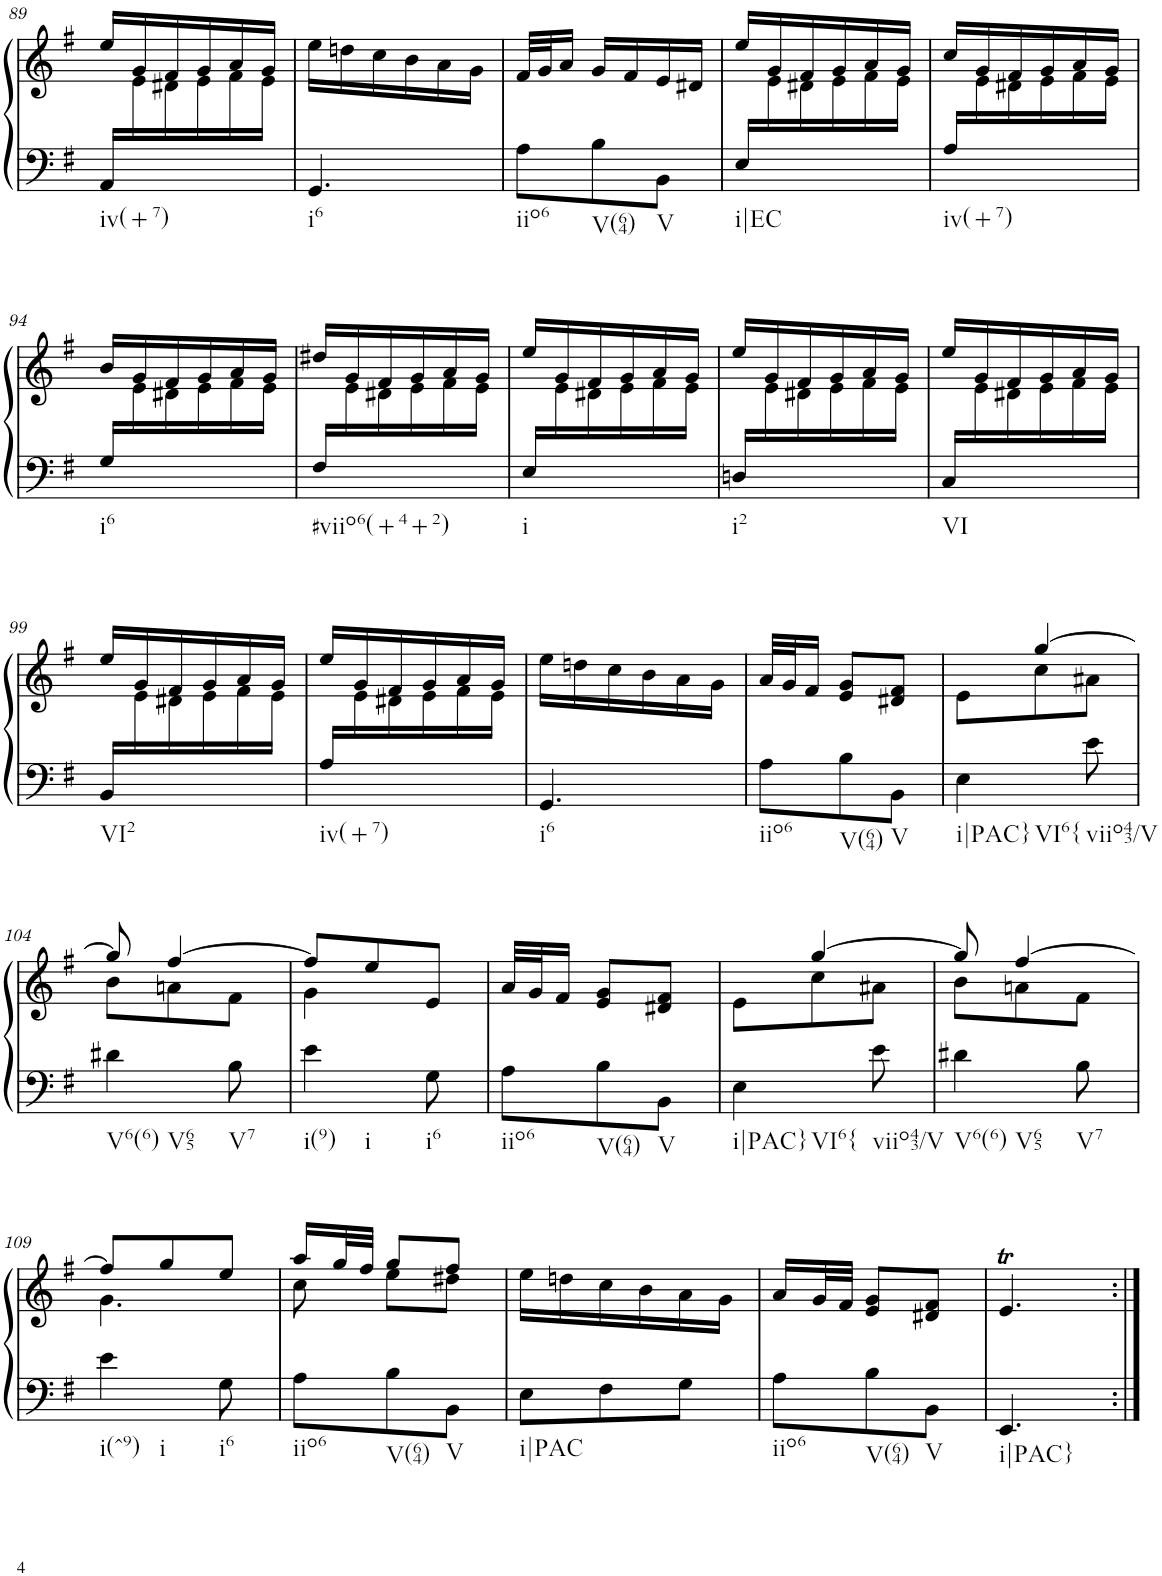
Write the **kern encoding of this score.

**kern	**kern
*part1	*part1
*staff2	*staff1
*I"Clavicémbalo	*
*I'Clavm.	*
!!LO:PB:g=z
*clefG2	*clefG2
*k[f#]	*k[f#]
*M3/8	*M3/8
=89	=89
*	*^
!LO:TX:b:t=iv(+7)	!	!
16AA/LL	16ee/LL	16ryy
4ryy	16g/	16e\
.	16f#/	16d#X\
.	16g/	16e\
.	16a/	16f#\
16ryy	16g/JJ	16e\JJ
=90	=90	=90
!LO:TX:b:t=i6	!	!
*	*v	*v
4.GG/	16ee\LL
.	16ddn\
.	16cc\
.	16b\
.	16a\
.	16g\JJ
=91	=91
!LO:TX:b:t=iio6	!
8A\L	32f#/LLL
.	32g/J
.	16a/JJ
!LO:TX:b:t=V(64)	!
8B\	16g/LL
.	16f#/
!LO:TX:b:t=V	!
8BB\J	16e/
.	16d#X/JJ
=92	=92
*	*^
!LO:TX:b:t=i|EC	!	!
16E/LL	16ee/LL	16ryy
4ryy	16g/	16e\
.	16f#/	16d#X\
.	16g/	16e\
.	16a/	16f#\
16ryy	16g/JJ	16e\JJ
=93	=93	=93
!LO:TX:b:t=iv(+7)	!	!
16A/LL	16cc/LL	16ryy
4ryy	16g/	16e\
.	16f#/	16d#X\
.	16g/	16e\
.	16a/	16f#\
16ryy	16g/JJ	16e\JJ
!!LO:LB:g=z	!!
=94	=94	=94
!LO:TX:b:t=i6	!	!
16G/LL	16b/LL	16ryy
4ryy	16g/	16e\
.	16f#/	16d#X\
.	16g/	16e\
.	16a/	16f#\
16ryy	16g/JJ	16e\JJ
=95	=95	=95
!LO:TX:b:t=#viio6(+4+2)	!	!
16F#/LL	16dd#X/LL	16ryy
4ryy	16g/	16e\
.	16f#/	16d#X\
.	16g/	16e\
.	16a/	16f#\
16ryy	16g/JJ	16e\JJ
=96	=96	=96
!LO:TX:b:t=i	!	!
16E/LL	16ee/LL	16ryy
4ryy	16g/	16e\
.	16f#/	16d#X\
.	16g/	16e\
.	16a/	16f#\
16ryy	16g/JJ	16e\JJ
=97	=97	=97
!LO:TX:b:t=i2	!	!
16Dn/LL	16ee/LL	16ryy
4ryy	16g/	16e\
.	16f#/	16d#X\
.	16g/	16e\
.	16a/	16f#\
16ryy	16g/JJ	16e\JJ
=98	=98	=98
!LO:TX:b:t=VI	!	!
16C/LL	16ee/LL	16ryy
4ryy	16g/	16e\
.	16f#/	16d#X\
.	16g/	16e\
.	16a/	16f#\
16ryy	16g/JJ	16e\JJ
!!LO:LB:g=z	!!
=99	=99	=99
!LO:TX:b:t=VI2	!	!
16BB/LL	16ee/LL	16ryy
4ryy	16g/	16e\
.	16f#/	16d#X\
.	16g/	16e\
.	16a/	16f#\
16ryy	16g/JJ	16e\JJ
=100	=100	=100
!LO:TX:b:t=iv(+7)	!	!
16A/LL	16ee/LL	16ryy
4ryy	16g/	16e\
.	16f#/	16d#X\
.	16g/	16e\
.	16a/	16f#\
16ryy	16g/JJ	16e\JJ
=101	=101	=101
!LO:TX:b:t=i6	!	!
*	*v	*v
4.GG/	16ee\LL
.	16ddn\
.	16cc\
.	16b\
.	16a\
.	16g\JJ
=102	=102
!LO:TX:b:t=iio6	!
8A\L	32a/LLL
.	32g/J
.	16f#/JJ
!LO:TX:b:t=V(64)	!
8B\	8e/ 8g/L
!LO:TX:b:t=V	!
8BB\J	8d#X/ 8f#/J
=103	=103
*	*^
!LO:TX:b:t=i|PAC}	!	!
!LO:TX:b:t=VI6{	!	!
4E\	8ryy	8e\L
.	[4gg/	8cc\
!LO:TX:b:t=viio43/V	!	!
8e\	.	8a#X\J
!!LO:LB:g=z	!!
=104	=104	=104
!LO:TX:b:t=V6(6)	!	!
!LO:TX:b:t=V65	!	!
4d#X\	8gg/]	8b\L
.	[4ff#/	8an\
!LO:TX:b:t=V7	!	!
8B\	.	8f#\J
=105	=105	=105
!LO:TX:b:t=i(9)	!	!
!LO:TX:b:t=i	!	!
4e\	8ff#/L]	4g\
.	8ee/	.
!LO:TX:b:t=i6	!	!
8G\	8e/J	8ryy
=106	=106	=106
!LO:TX:b:t=iio6	!	!
*	*v	*v
8A\L	32a/LLL
.	32g/J
.	16f#/JJ
!LO:TX:b:t=V(64)	!
8B\	8e/ 8g/L
!LO:TX:b:t=V	!
8BB\J	8d#X/ 8f#/J
=107	=107
*	*^
!LO:TX:b:t=i|PAC}	!	!
!LO:TX:b:t=VI6{	!	!
4E\	8ryy	8e\L
.	[4gg/	8cc\
!LO:TX:b:t=viio43/V	!	!
8e\	.	8a#X\J
=108	=108	=108
!LO:TX:b:t=V6(6)	!	!
!LO:TX:b:t=V65	!	!
4d#X\	8gg/]	8b\L
.	[4ff#/	8an\
!LO:TX:b:t=V7	!	!
8B\	.	8f#\J
!!LO:LB:g=z	!!
=109	=109	=109
!LO:TX:b:t=i(^9)	!	!
!LO:TX:b:t=i	!	!
4e\	8ff#/L]	4.g\
.	8gg/	.
!LO:TX:b:t=i6	!	!
8G\	8ee/J	.
=110	=110	=110
!LO:TX:b:t=iio6	!	!
8A\L	16aa/LL	8cc\
.	32gg/L	.
.	32ff#/JJJ	.
!LO:TX:b:t=V(64)	!	!
8B\	8gg/L	8ee\L
!LO:TX:b:t=V	!	!
8BB\J	8ff#/J	8dd#X\J
=111	=111	=111
!LO:TX:b:t=i|PAC	!	!
*	*v	*v
8E\L	16ee\LL
.	16ddn\
8F#\	16cc\
.	16b\
8G\J	16a\
.	16g\JJ
=112	=112
!LO:TX:b:t=iio6	!
8A\L	16a/LL
.	32g/L
.	32f#/JJJ
!LO:TX:b:t=V(64)	!
8B\	8e/ 8g/L
!LO:TX:b:t=V	!
8BB\J	8d#X/ 8f#/J
=113	=113
!LO:TX:b:t=i|PAC}	!
4.EE/	4.eT/
=:|!	=:|!
*-	*-
